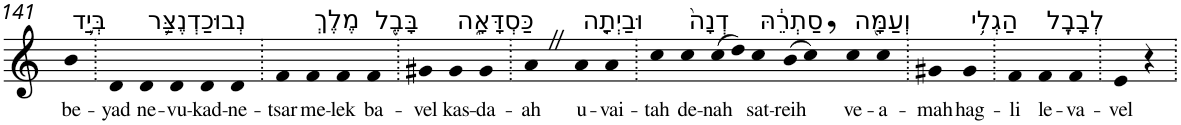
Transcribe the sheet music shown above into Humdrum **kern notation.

**kern	**text
*part1	*part1
*staff1	*staff1
*I"Piano	*
*I'Pno	*
!!LO:PB:g=z
*clefG2	*
*k[]	*
=141	=141
!LO:TX:a:t=בְּיַ֛ד	!
!	!LO:LY:b
4b	be-
=142.	=142.
!	!LO:LY:b
4d	-yad
!LO:TX:a:t=נְבוּכַדְנֶצַּ֥ר	!
!	!LO:LY:b
4d	ne-
!	!LO:LY:b
4d	-vu-
!	!LO:LY:b
4d	-kad-
!	!LO:LY:b
4d	-ne-
=143.	=143.
!	!LO:LY:b
4f	-tsar
!LO:TX:a:t=מֶלֶךְ	!
!	!LO:LY:b
4f	me-
!	!LO:LY:b
4f	-lek
!LO:TX:a:t=בָּבֶ֖ל	!
!	!LO:LY:b
4f	ba-
=144.	=144.
!	!LO:LY:b
4g#X	-vel
!LO:TX:a:t=כַּסְדָּאָ֑ה	!
!	!LO:LY:b
4g#	kas-
!	!LO:LY:b
4g#	-da-
=145.	=145.
!	!LO:LY:b
4aZ	-ah
!LO:TX:a:t=וּבַיְתָ֤ה	!
!	!LO:LY:b
4a	u-
!	!LO:LY:b
4a	-vai-
=146.	=146.
!	!LO:LY:b
4cc	-tah
!LO:TX:a:t=דְנָה֙	!
!	!LO:LY:b
4cc	de-
!	!LO:LY:b
(>8cc	-nah
8dd)	.
!LO:TX:a:t=סַתְרֵ֔הּ	!
!	!LO:LY:b
4cc	sat-
!	!LO:LY:b
(>8b	-reih
8cc,)	.
!LO:TX:a:t=וְעַמָּ֖ה	!
!	!LO:LY:b
4cc	ve-
!	!LO:LY:b
4cc	-a-
=147.	=147.
!	!LO:LY:b
4g#X	-mah
!LO:TX:a:t=הַגְלִ֥י	!
!	!LO:LY:b
4g#	hag-
=148.	=148.
!	!LO:LY:b
4f	-li
!LO:TX:a:t=לְבָבֶֽל	!
!	!LO:LY:b
4f	le-
!	!LO:LY:b
4f	-va-
=149.	=149.
!	!LO:LY:b
4e	-vel
4r	.
=.	=.
*-	*-
